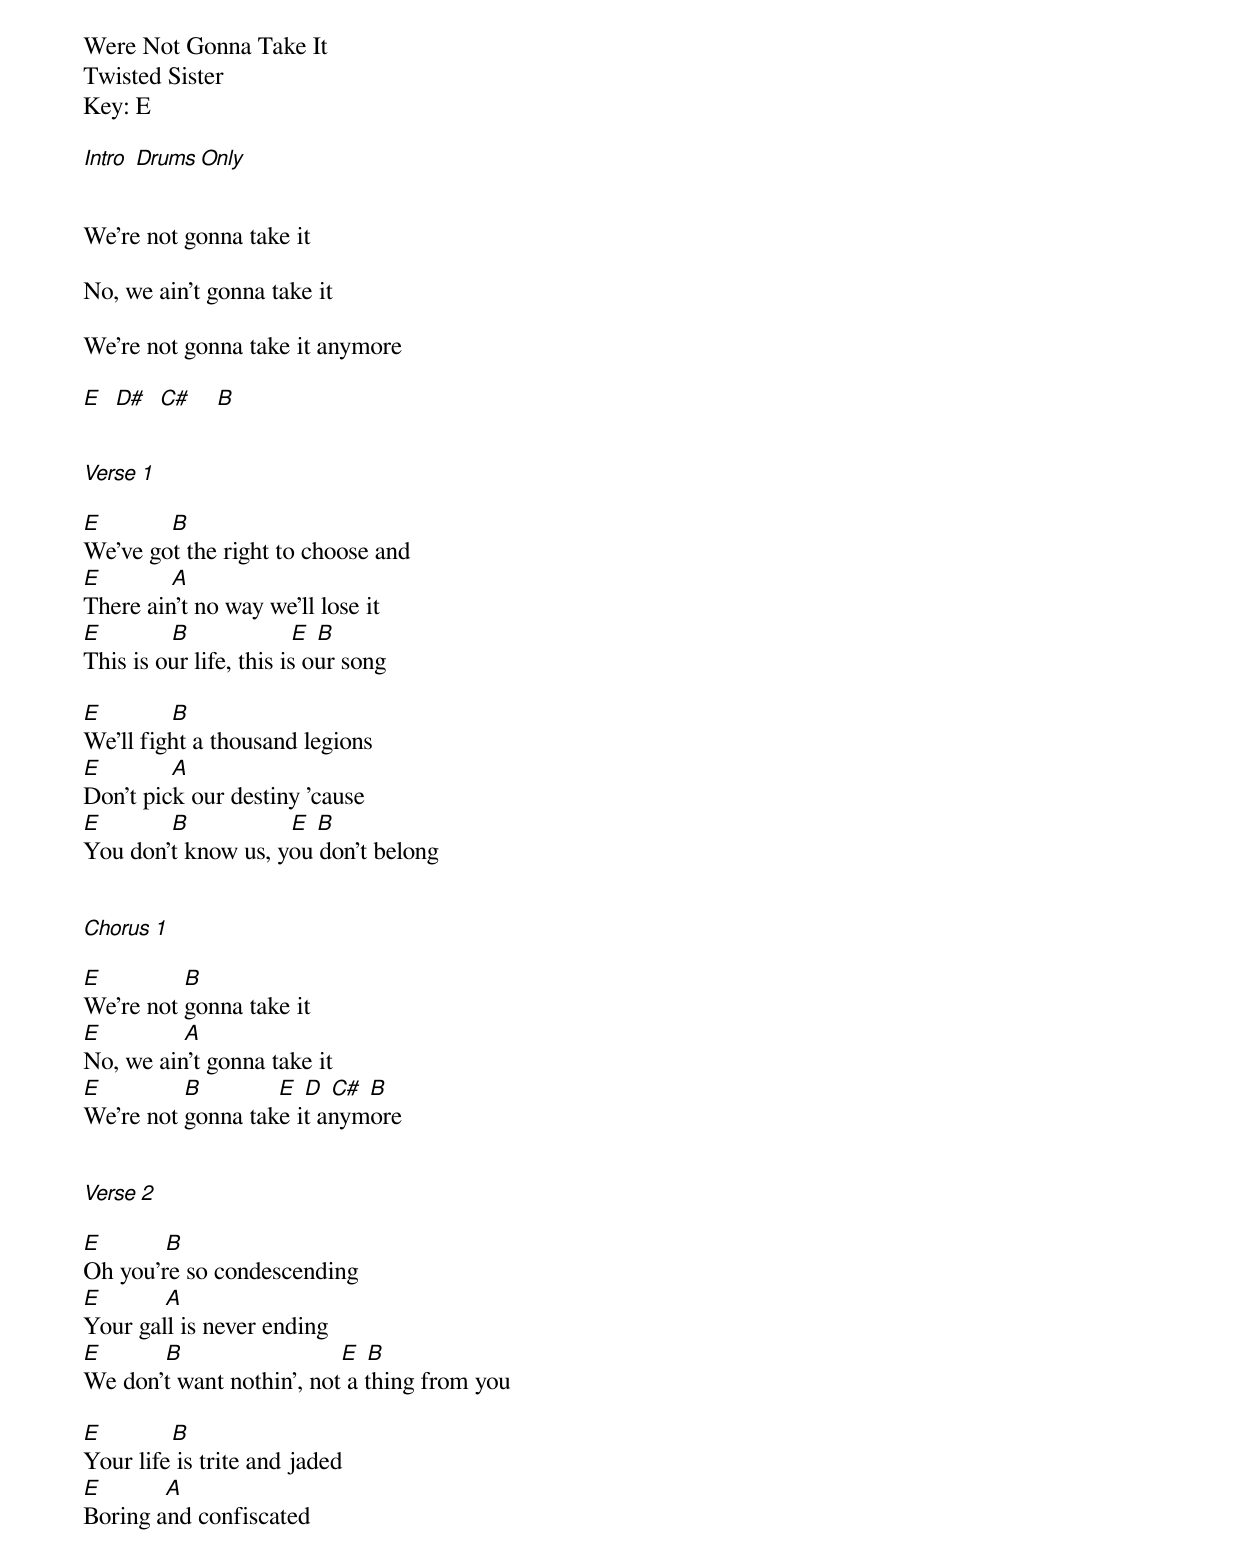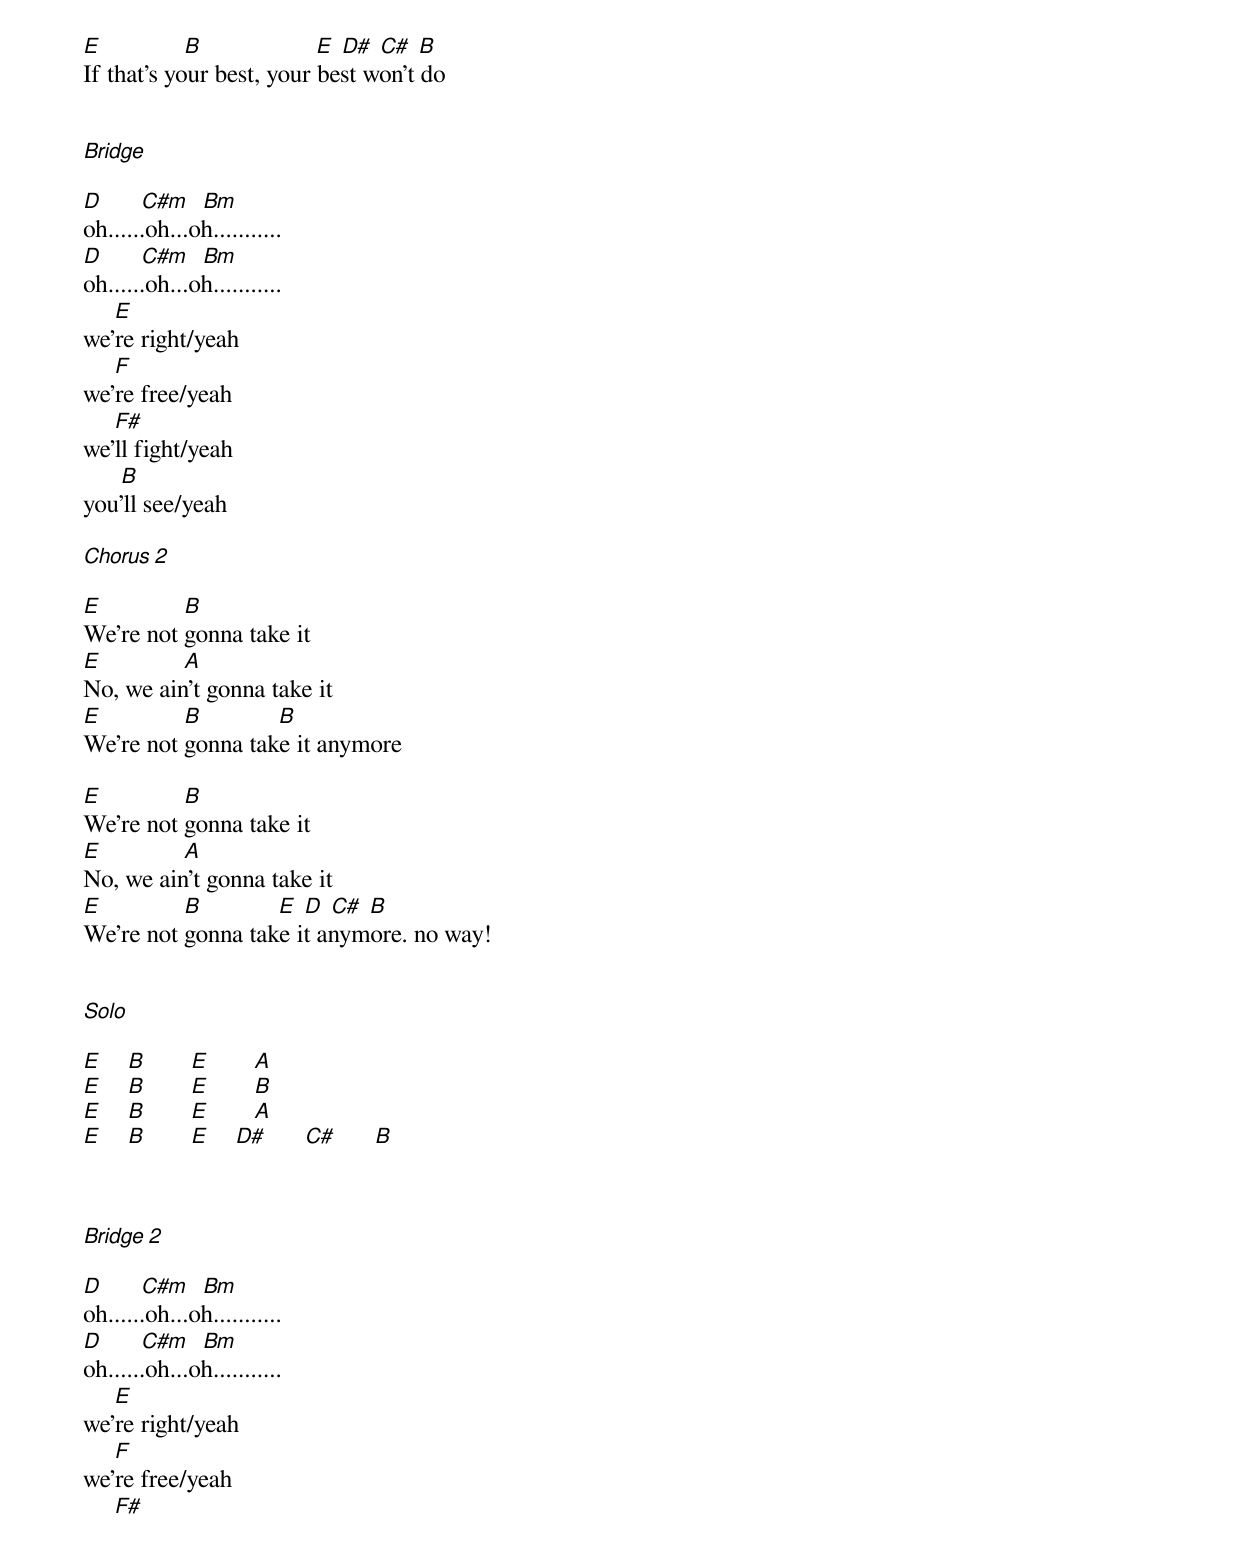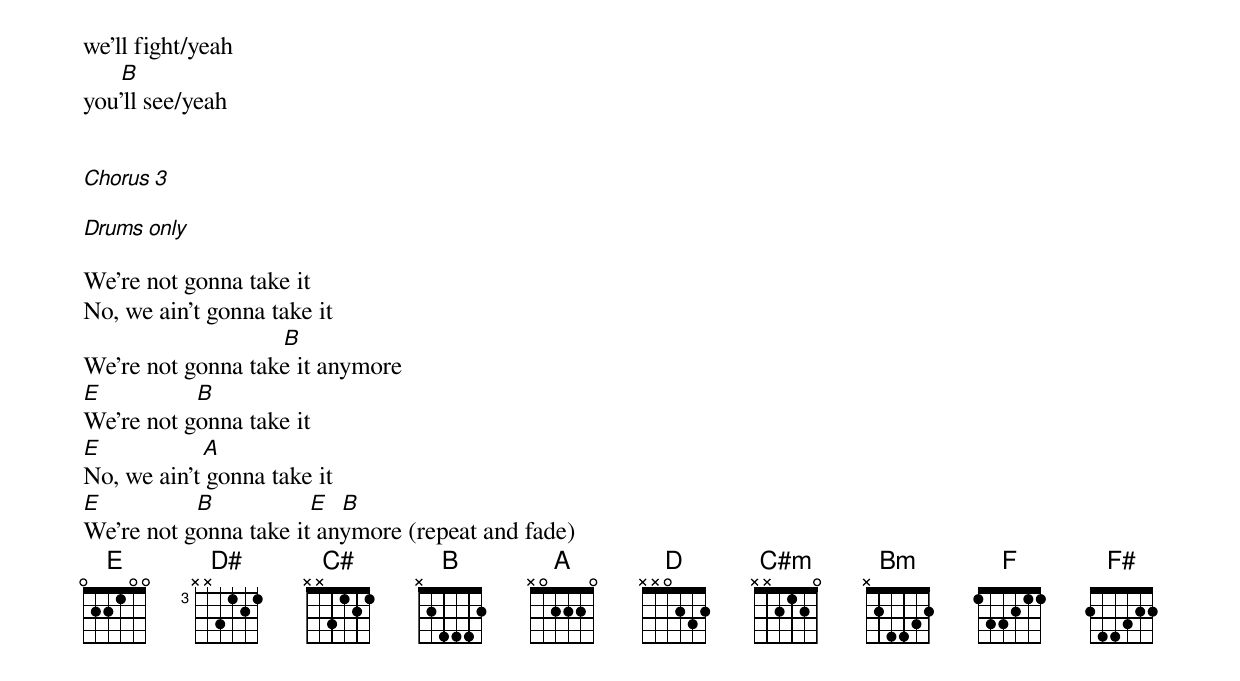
Were Not Gonna Take It
Twisted Sister
Key: E

[Intro] [Drums Only]


We're not gonna take it

No, we ain't gonna take it

We're not gonna take it anymore

[E]  [D#]  [C#]    [B]


[Verse 1]

[E]           [B]
We've got the right to choose and
[E]           [A]
There ain't no way we'll lose it
[E]           [B]                [E] [B]
This is our life, this is our song

[E]           [B]
We'll fight a thousand legions
[E]           [A]
Don't pick our destiny 'cause
[E]           [B]                [E] [B]
You don't know us, you don't belong


[Chorus 1]

[E]             [B]
We're not gonna take it
[E]             [A]
No, we ain't gonna take it
[E]             [B]            [E] [D] [C#] [B]
We're not gonna take it anymore


[Verse 2]

[E]          [B]
Oh you're so condescending
[E]          [A]
Your gall is never ending
[E]          [B]                         [E] [B]
We don't want nothin', not a thing from you

[E]           [B]
Your life is trite and jaded
[E]          [A]
Boring and confiscated
[E]             [B]                  [E] [D#] [C#] [B]
If that's your best, your best won't do


[Bridge]

[D]      [C#m]  [Bm]
oh......oh...oh...........
[D]      [C#m]  [Bm]
oh......oh...oh...........
     [E]
we're right/yeah
     [F]
we're free/yeah
     [F#]
we'll fight/yeah
      [B]
you'll see/yeah

[Chorus 2]

[E]             [B]
We're not gonna take it
[E]             [A]
No, we ain't gonna take it
[E]             [B]            [B]
We're not gonna take it anymore

[E]             [B]
We're not gonna take it
[E]             [A]
No, we ain't gonna take it
[E]             [B]            [E] [D] [C#] [B]
We're not gonna take it anymore. no way!


[Solo]

[E]    [B]       [E]       [A]
[E]    [B]       [E]       [B]
[E]    [B]       [E]       [A]
[E]    [B]       [E]    [D#]      [C#]      [B]



[Bridge 2]

[D]      [C#m]  [Bm]
oh......oh...oh...........
[D]      [C#m]  [Bm]
oh......oh...oh...........
     [E]
we're right/yeah
     [F]
we're free/yeah
     [F#]
we'll fight/yeah
      [B]
you'll see/yeah


[Chorus 3]

[Drums only]

We're not gonna take it
No, we ain't gonna take it
                                [B]
We're not gonna take it anymore
[E]               [B]
We're not gonna take it
[E]                [A]
No, we ain't gonna take it
[E]               [B]               [E]  [B]
We're not gonna take it anymore (repeat and fade)
